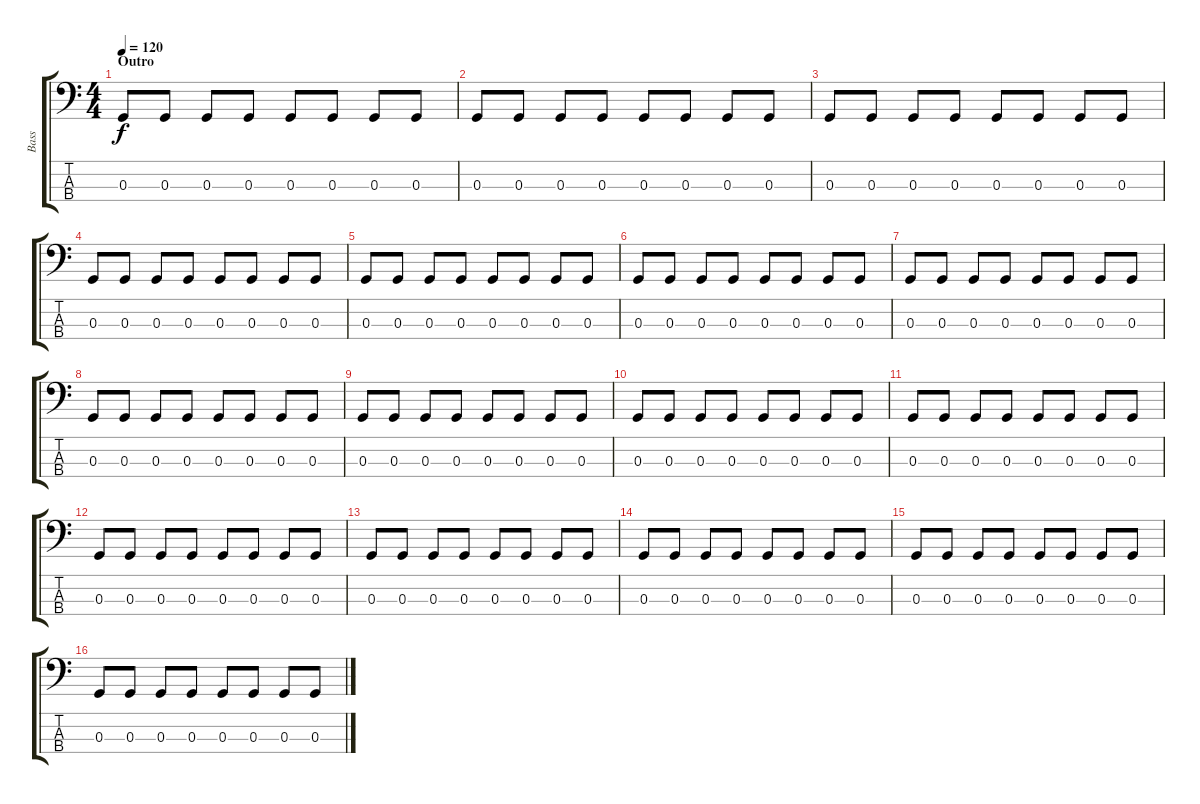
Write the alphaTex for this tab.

\track ("Bass" "Bass") {instrument electricbassfinger}
\staff {score tabs}
\tuning (G2 D2 G1 D1) {hide}
\ts (4 4)
\section ("" "Outro")
\tempo 120
\clef f4
\ks c
0.3.8{dy f} 0.3.8 0.3.8 0.3.8 0.3.8 0.3.8 0.3.8 0.3.8 |
0.3.8{volume 15} 0.3.8 0.3.8 0.3.8 0.3.8 0.3.8 0.3.8 0.3.8 |
0.3.8{volume 14} 0.3.8 0.3.8 0.3.8 0.3.8 0.3.8 0.3.8 0.3.8 |
0.3.8{volume 13} 0.3.8 0.3.8 0.3.8 0.3.8 0.3.8 0.3.8 0.3.8 |
0.3.8{volume 12} 0.3.8 0.3.8 0.3.8 0.3.8 0.3.8 0.3.8 0.3.8 |
0.3.8{volume 11} 0.3.8 0.3.8 0.3.8 0.3.8 0.3.8 0.3.8 0.3.8 |
0.3.8{volume 10} 0.3.8 0.3.8 0.3.8 0.3.8 0.3.8 0.3.8 0.3.8 |
0.3.8{volume 9} 0.3.8 0.3.8 0.3.8 0.3.8 0.3.8 0.3.8 0.3.8 |
0.3.8{volume 8} 0.3.8 0.3.8 0.3.8 0.3.8 0.3.8 0.3.8 0.3.8 |
0.3.8{volume 7} 0.3.8 0.3.8 0.3.8 0.3.8 0.3.8 0.3.8 0.3.8 |
0.3.8{volume 6} 0.3.8 0.3.8 0.3.8 0.3.8 0.3.8 0.3.8 0.3.8 |
0.3.8{volume 5} 0.3.8 0.3.8 0.3.8 0.3.8 0.3.8 0.3.8 0.3.8 |
0.3.8{volume 4} 0.3.8 0.3.8 0.3.8 0.3.8 0.3.8 0.3.8 0.3.8 |
0.3.8{volume 3} 0.3.8 0.3.8 0.3.8 0.3.8 0.3.8 0.3.8 0.3.8 |
0.3.8{volume 2} 0.3.8 0.3.8 0.3.8 0.3.8 0.3.8 0.3.8 0.3.8 |
0.3.8{volume 1} 0.3.8 0.3.8 0.3.8 0.3.8 0.3.8 0.3.8 0.3.8
